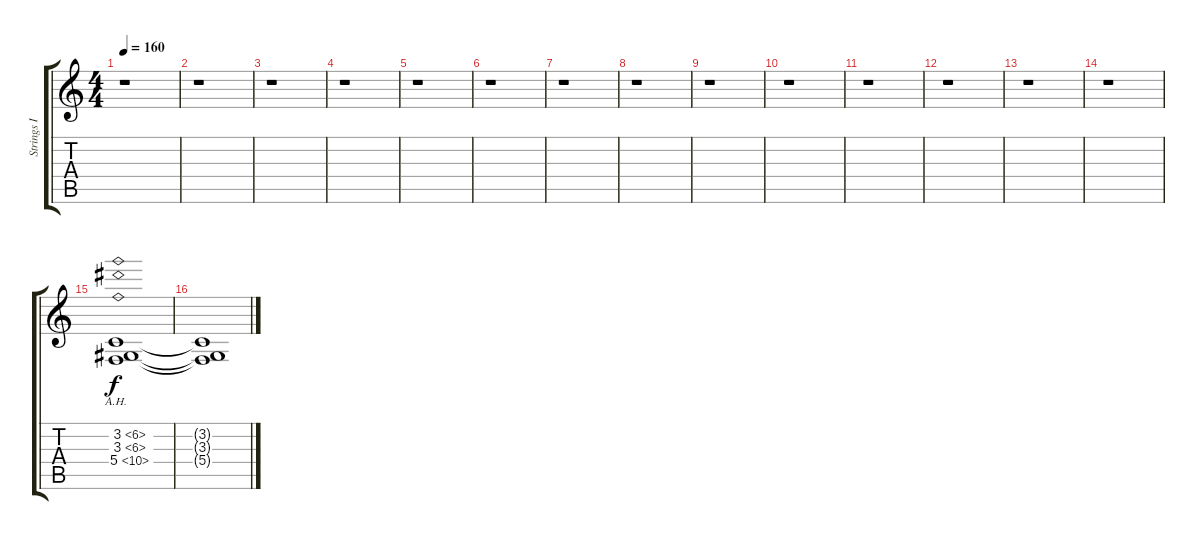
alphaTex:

\track ("Strings I" "Strings I") {instrument stringensemble1}
\staff {score tabs}
\tuning (D4 A3 F3 C3 G2 D2) {hide}
\ts (4 4)
\tempo 160
\clef g2
\ks c
r.1{dy f} |
r.1 |
r.1 |
r.1 |
r.1 |
r.1 |
r.1 |
r.1 |
r.1 |
r.1 |
r.1 |
r.1 |
r.1 |
r.1 |
(3.2{ah 3} 3.3{ah 3} 5.4{ah 5}).1 |
(3.2{t} 3.3{t} 5.4{t}).1
